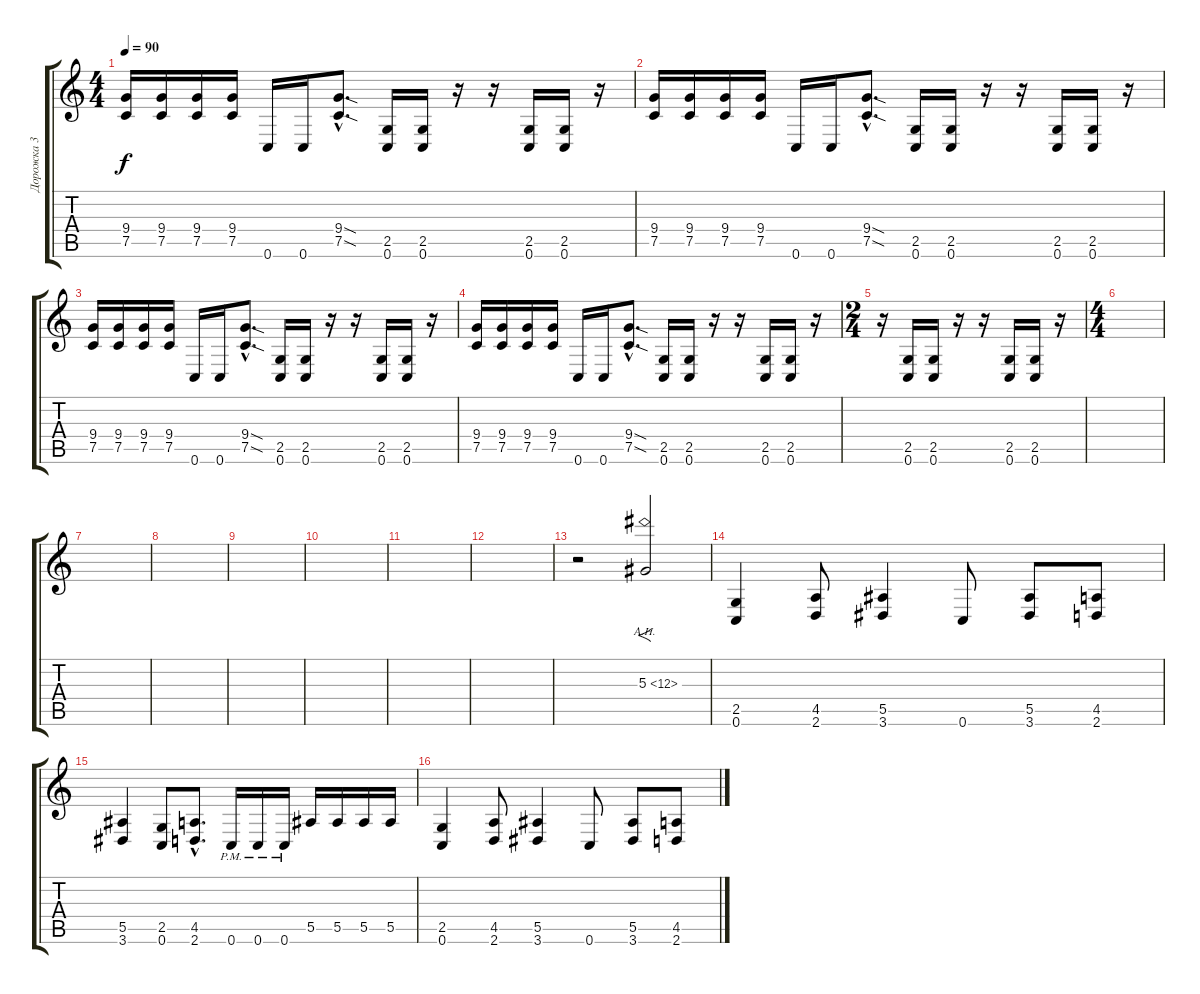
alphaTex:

\track ("Дорожка 3" "Дорожка 3") {instrument distortionguitar}
\staff {score tabs}
\tuning (C4 G3 Eb3 Bb2 F2 C2) {hide}
\ts (4 4)
\tempo 90
\clef g2
\ks c
(9.4 7.5).16{dy f} (9.4 7.5).16 (9.4 7.5).16 (9.4 7.5).16 0.6.16 0.6.16 (9.4{sod hac} 7.5{sod hac}).8{d} (2.5 0.6).16 (2.5 0.6).16 r.16 r.16 (2.5 0.6).16 (2.5 0.6).16 r.16 |
(9.4 7.5).16 (9.4 7.5).16 (9.4 7.5).16 (9.4 7.5).16 0.6.16 0.6.16 (9.4{sod hac} 7.5{sod hac}).8{d} (2.5 0.6).16 (2.5 0.6).16 r.16 r.16 (2.5 0.6).16 (2.5 0.6).16 r.16 |
(9.4 7.5).16 (9.4 7.5).16 (9.4 7.5).16 (9.4 7.5).16 0.6.16 0.6.16 (9.4{sod hac} 7.5{sod hac}).8{d} (2.5 0.6).16 (2.5 0.6).16 r.16 r.16 (2.5 0.6).16 (2.5 0.6).16 r.16 |
(9.4 7.5).16 (9.4 7.5).16 (9.4 7.5).16 (9.4 7.5).16 0.6.16 0.6.16 (9.4{sod hac} 7.5{sod hac}).8{d} (2.5 0.6).16 (2.5 0.6).16 r.16 r.16 (2.5 0.6).16 (2.5 0.6).16 r.16 |
\ts (2 4)
r.16 (2.5 0.6).16 (2.5 0.6).16 r.16 r.16 (2.5 0.6).16 (2.5 0.6).16 r.16 |
\ts (4 4)
|
|
|
|
|
|
|
r.2 5.3{ah 7}.2{f} |
(2.5 0.6).4 (4.5 2.6).8 (5.5 3.6).4 0.6.8 (5.5 3.6).8 (4.5 2.6).8 |
(5.5 3.6).4 (2.5 0.6).8 (4.5{hac} 2.6{hac}).8{d} 0.6{pm}.16 0.6{pm}.16 0.6{pm}.16 5.5.16 5.5.16 5.5.16 5.5.16 |
(2.5 0.6).4 (4.5 2.6).8 (5.5 3.6).4 0.6.8 (5.5 3.6).8 (4.5 2.6).8
